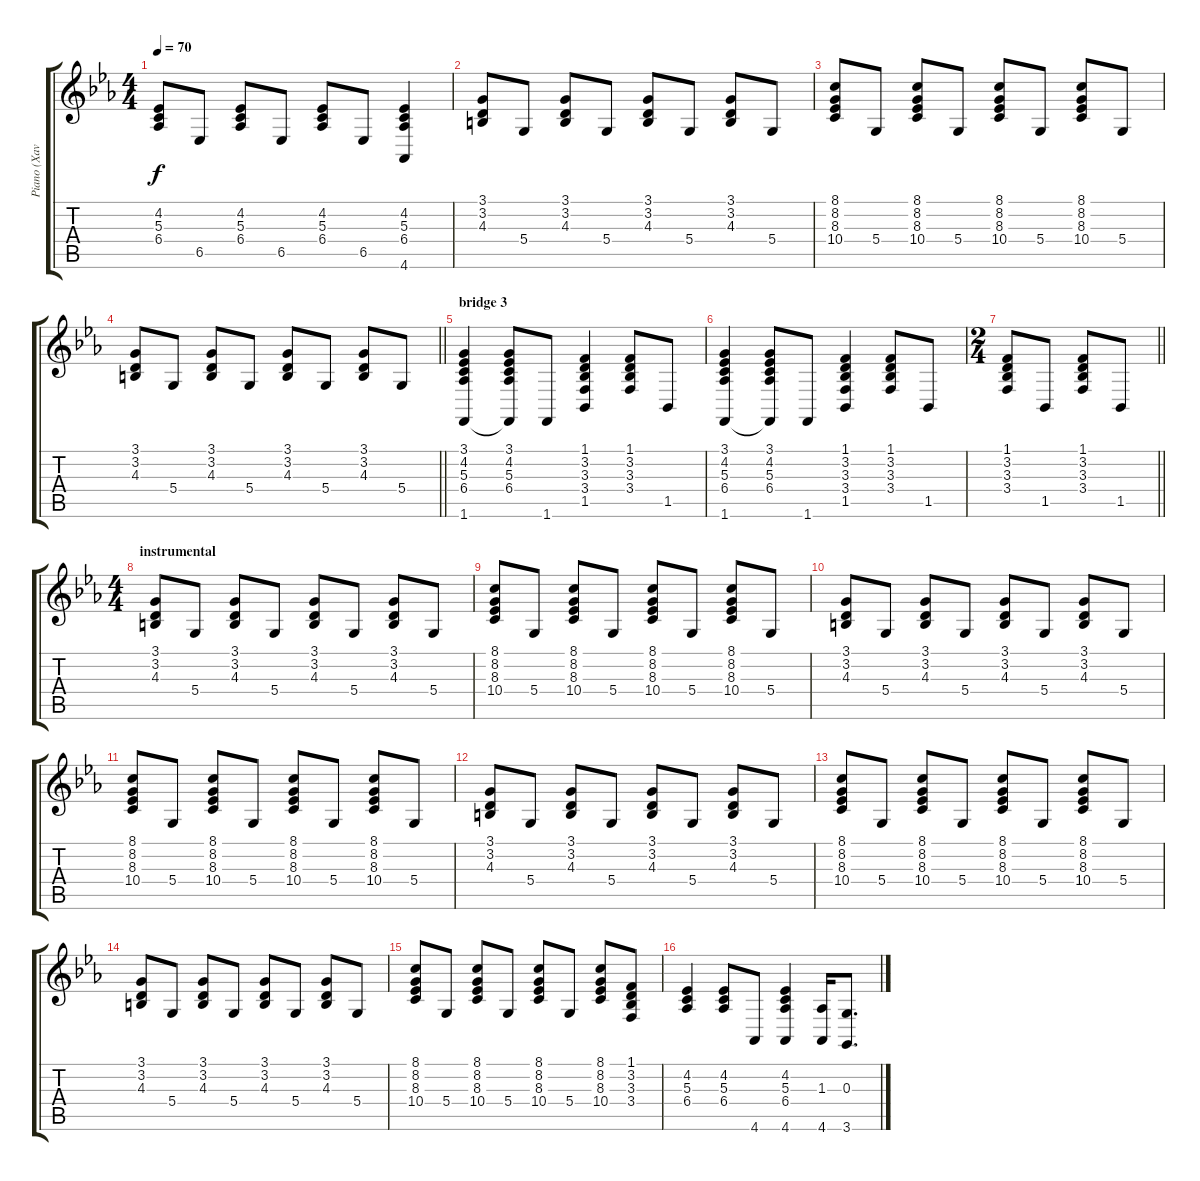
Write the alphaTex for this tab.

\track ("Piano (Xavier)" "Piano (Xav") {instrument electricgrandpiano}
\staff {score tabs}
\tuning (E4 B3 G3 D3 A2 E2) {hide}
\ts (4 4)
\tempo 70
\clef g2
\ks eb
(4.2 5.3 6.4).8{dy f} 6.5.8 (4.2 5.3 6.4).8 6.5.8 (4.2 5.3 6.4).8 6.5.8 (4.2 5.3 6.4 4.6).4 |
(3.1 3.2 4.3).8 5.4.8 (3.1 3.2 4.3).8 5.4.8 (3.1 3.2 4.3).8 5.4.8 (3.1 3.2 4.3).8 5.4.8 |
(8.1 8.2 8.3 10.4).8 5.4.8 (8.1 8.2 8.3 10.4).8 5.4.8 (8.1 8.2 8.3 10.4).8 5.4.8 (8.1 8.2 8.3 10.4).8 5.4.8 |
\barLineRight lightlight
(3.1 3.2 4.3).8 5.4.8 (3.1 3.2 4.3).8 5.4.8 (3.1 3.2 4.3).8 5.4.8 (3.1 3.2 4.3).8 5.4.8 |
\section ("" "bridge 3")
(3.1 4.2 5.3 6.4 1.6).4 (3.1 4.2 5.3 6.4 1.6{t}).8 1.6.8 (1.1 3.2 3.3 3.4 1.5).4 (1.1 3.2 3.3 3.4).8 1.5.8 |
(3.1 4.2 5.3 6.4 1.6).4 (3.1 4.2 5.3 6.4 1.6{t}).8 1.6.8 (1.1 3.2 3.3 3.4 1.5).4 (1.1 3.2 3.3 3.4).8 1.5.8 |
\ts (2 4)
\barLineRight lightlight
(1.1 3.2 3.3 3.4).8 1.5.8 (1.1 3.2 3.3 3.4).8 1.5.8 |
\ts (4 4)
\section ("" "instrumental")
(3.1 3.2 4.3).8 5.4.8 (3.1 3.2 4.3).8 5.4.8 (3.1 3.2 4.3).8 5.4.8 (3.1 3.2 4.3).8 5.4.8 |
(8.1 8.2 8.3 10.4).8 5.4.8 (8.1 8.2 8.3 10.4).8 5.4.8 (8.1 8.2 8.3 10.4).8 5.4.8 (8.1 8.2 8.3 10.4).8 5.4.8 |
(3.1 3.2 4.3).8 5.4.8 (3.1 3.2 4.3).8 5.4.8 (3.1 3.2 4.3).8 5.4.8 (3.1 3.2 4.3).8 5.4.8 |
(8.1 8.2 8.3 10.4).8 5.4.8 (8.1 8.2 8.3 10.4).8 5.4.8 (8.1 8.2 8.3 10.4).8 5.4.8 (8.1 8.2 8.3 10.4).8 5.4.8 |
(3.1 3.2 4.3).8 5.4.8 (3.1 3.2 4.3).8 5.4.8 (3.1 3.2 4.3).8 5.4.8 (3.1 3.2 4.3).8 5.4.8 |
(8.1 8.2 8.3 10.4).8 5.4.8 (8.1 8.2 8.3 10.4).8 5.4.8 (8.1 8.2 8.3 10.4).8 5.4.8 (8.1 8.2 8.3 10.4).8 5.4.8 |
(3.1 3.2 4.3).8 5.4.8 (3.1 3.2 4.3).8 5.4.8 (3.1 3.2 4.3).8 5.4.8 (3.1 3.2 4.3).8 5.4.8 |
(8.1 8.2 8.3 10.4).8 5.4.8 (8.1 8.2 8.3 10.4).8 5.4.8 (8.1 8.2 8.3 10.4).8 5.4.8 (8.1 8.2 8.3 10.4).8 (1.1 3.2 3.3 3.4).8 |
(4.2 5.3 6.4).4 (4.2 5.3 6.4).8 4.6.8 (4.2 5.3 6.4 4.6).4 (1.3 4.6).16 (0.3 3.6).8{d}
